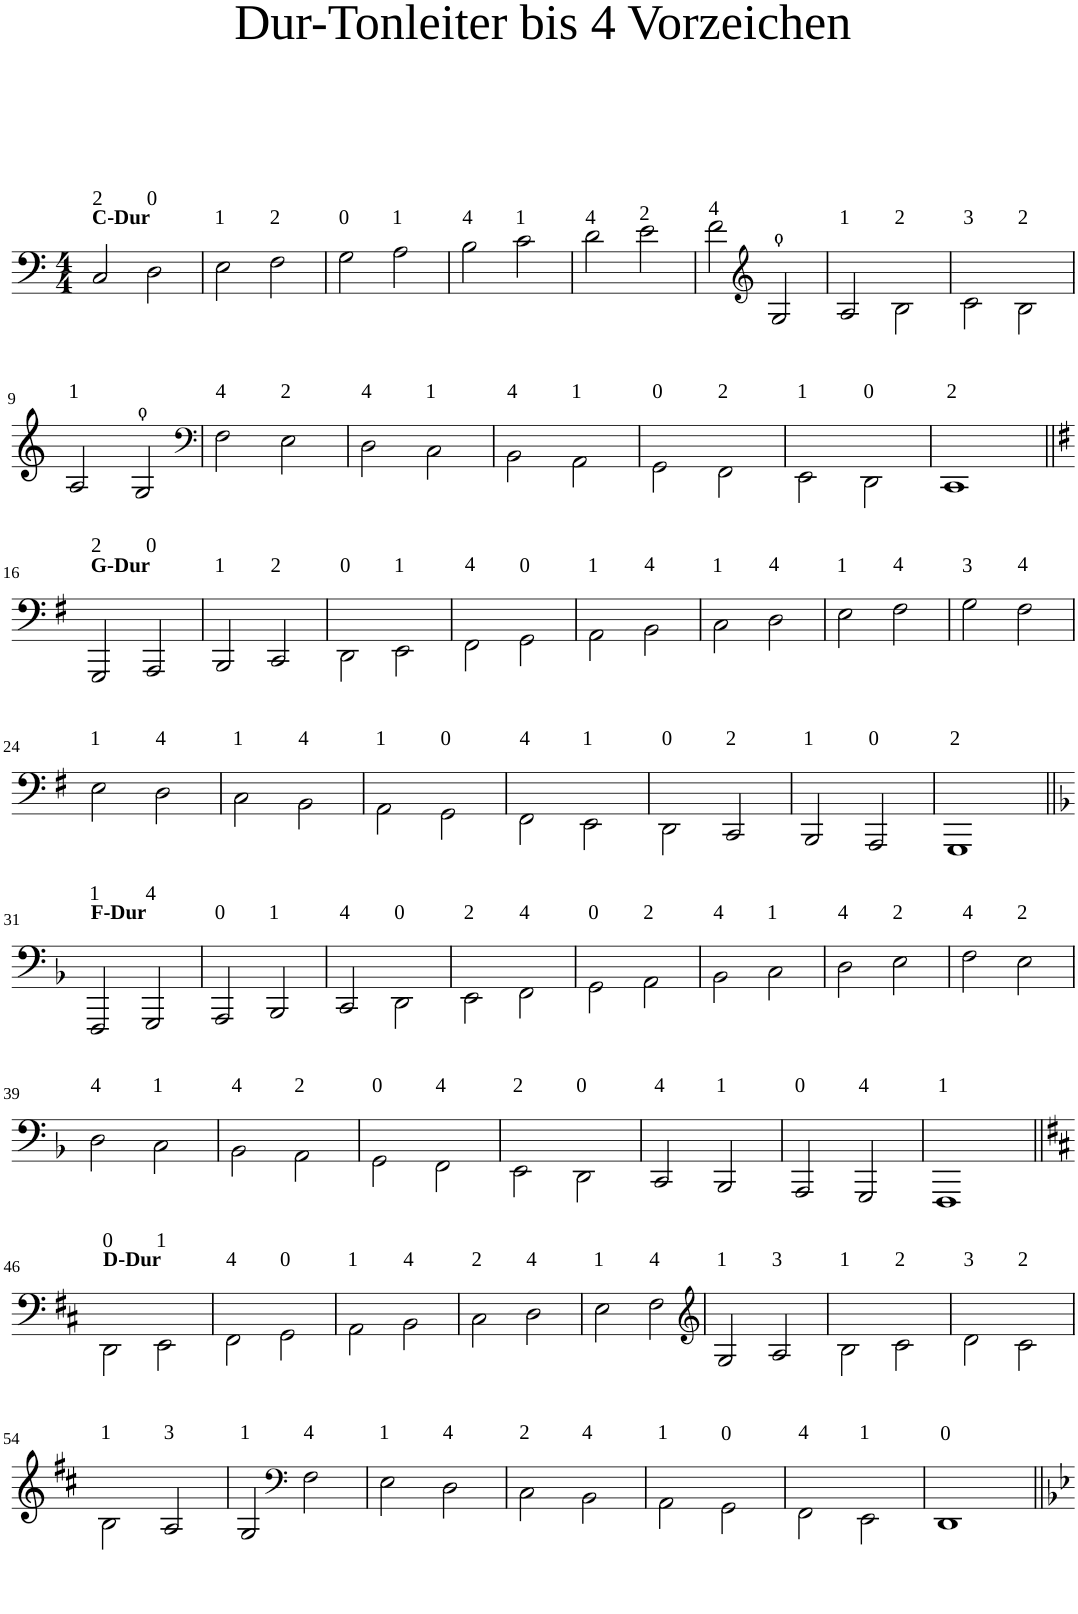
**kern
*part1
*staff1
*I"[Double Bass (C1-F5, E1-D3)]
*I'Db.
*clefF4
*Trd7c12
*k[]
*M4/4
=1
!LO:TX:a:B:t=C-Dur
!LO:TX:a:t=2
2C/
!LO:TX:a:t=0
2D\
=2
!LO:TX:a:t=1
2E\
!LO:TX:a:t=2
2F\
=3
!LO:TX:a:t=0
2G\
!LO:TX:a:t=1
2A\
=4
!LO:TX:a:t=4
2B\
!LO:TX:a:t=1
2c\
=5
!LO:TX:a:t=4
2d\
!LO:TX:a:t=2
2e\
=6
!LO:TX:a:t=4
2f\
*clefG2
2G/
=7
!LO:TX:a:t=1
2A/
!LO:TX:a:t=2
2B\
=8
!LO:TX:a:t=3
2c\
!LO:TX:a:t=2
2B\
!!LO:LB:g=z
=9
!LO:TX:a:t=1
2A/
2G/
=10
*clefF4
!LO:TX:a:t=4
2F\
!LO:TX:a:t=2
2E\
=11
!LO:TX:a:t=4
2D\
!LO:TX:a:t=1
2C\
=12
!LO:TX:a:t=4
2BB\
!LO:TX:a:t=1
2AA\
=13
!LO:TX:a:t=0
2GG\
!LO:TX:a:t=2
2FF\
=14
!LO:TX:a:t=1
2EE\
!LO:TX:a:t=0
2DD\
=15
!LO:TX:a:t=2
1CC
!!LO:LB:g=z
=16||
*k[f#]
*G:
!LO:TX:a:B:t=G-Dur
!LO:TX:a:t=2
2GGG/
!LO:TX:a:t=0
2AAA/
=17
!LO:TX:a:t=1
2BBB/
!LO:TX:a:t=2
2CC/
=18
!LO:TX:a:t=0
2DD\
!LO:TX:a:t=1
2EE\
=19
!LO:TX:a:t=4
2FF#\
!LO:TX:a:t=0
2GG\
=20
!LO:TX:a:t=1
2AA\
!LO:TX:a:t=4
2BB\
=21
!LO:TX:a:t=1
2C\
!LO:TX:a:t=4
2D\
=22
!LO:TX:a:t=1
2E\
!LO:TX:a:t=4
2F#\
=23
!LO:TX:a:t=3
2G\
!LO:TX:a:t=4
2F#\
!!LO:LB:g=z
=24
!LO:TX:a:t=1
2E\
!LO:TX:a:t=4
2D\
=25
!LO:TX:a:t=1
2C\
!LO:TX:a:t=4
2BB\
=26
!LO:TX:a:t=1
2AA\
!LO:TX:a:t=0
2GG\
=27
!LO:TX:a:t=4
2FF#\
!LO:TX:a:t=1
2EE\
=28
!LO:TX:a:t=0
2DD\
!LO:TX:a:t=2
2CC/
=29
!LO:TX:a:t=1
2BBB/
!LO:TX:a:t=0
2AAA/
=30
!LO:TX:a:t=2
1GGG
!!LO:LB:g=z
=31||
*k[b-]
*F:
!LO:TX:a:B:t=F-Dur
!LO:TX:a:t=1
2FFF/
!LO:TX:a:t=4
2GGG/
=32
!LO:TX:a:t=0
2AAA/
!LO:TX:a:t=1
2BBB-/
=33
!LO:TX:a:t=4
2CC/
!LO:TX:a:t=0
2DD\
=34
!LO:TX:a:t=2
2EE\
!LO:TX:a:t=4
2FF\
=35
!LO:TX:a:t=0
2GG\
!LO:TX:a:t=2
2AA\
=36
!LO:TX:a:t=4
2BB-\
!LO:TX:a:t=1
2C\
=37
!LO:TX:a:t=4
2D\
!LO:TX:a:t=2
2E\
=38
!LO:TX:a:t=4
2F\
!LO:TX:a:t=2
2E\
!!LO:LB:g=z
=39
!LO:TX:a:t=4
2D\
!LO:TX:a:t=1
2C\
=40
!LO:TX:a:t=4
2BB-\
!LO:TX:a:t=2
2AA\
=41
!LO:TX:a:t=0
2GG\
!LO:TX:a:t=4
2FF\
=42
!LO:TX:a:t=2
2EE\
!LO:TX:a:t=0
2DD\
=43
!LO:TX:a:t=4
2CC/
!LO:TX:a:t=1
2BBB-/
=44
!LO:TX:a:t=0
2AAA/
!LO:TX:a:t=4
2GGG/
=45
!LO:TX:a:t=1
1FFF
!!LO:LB:g=z
=46||
*k[f#c#]
*D:
!LO:TX:a:B:t=D-Dur
!LO:TX:a:t=0
2DD\
!LO:TX:a:t=1
2EE\
=47
!LO:TX:a:t=4
2FF#\
!LO:TX:a:t=0
2GG\
=48
!LO:TX:a:t=1
2AA\
!LO:TX:a:t=4
2BB\
=49
!LO:TX:a:t=2
2C#\
!LO:TX:a:t=4
2D\
=50
!LO:TX:a:t=1
2E\
!LO:TX:a:t=4
2F#\
=51
*clefG2
!LO:TX:a:t=1
2G/
!LO:TX:a:t=3
2A/
=52
!LO:TX:a:t=1
2B\
!LO:TX:a:t=2
2c#\
=53
!LO:TX:a:t=3
2d\
!LO:TX:a:t=2
2c#\
!!LO:LB:g=z
=54
!LO:TX:a:t=1
2B\
!LO:TX:a:t=3
2A/
=55
!LO:TX:a:t=1
2G/
*clefF4
!LO:TX:a:t=4
2F#\
=56
!LO:TX:a:t=1
2E\
!LO:TX:a:t=4
2D\
=57
!LO:TX:a:t=2
2C#\
!LO:TX:a:t=4
2BB\
=58
!LO:TX:a:t=1
2AA\
!LO:TX:a:t=0
2GG\
=59
!LO:TX:a:t=4
2FF#\
!LO:TX:a:t=1
2EE\
=60
!LO:TX:a:t=0
1DD
=||
*-
